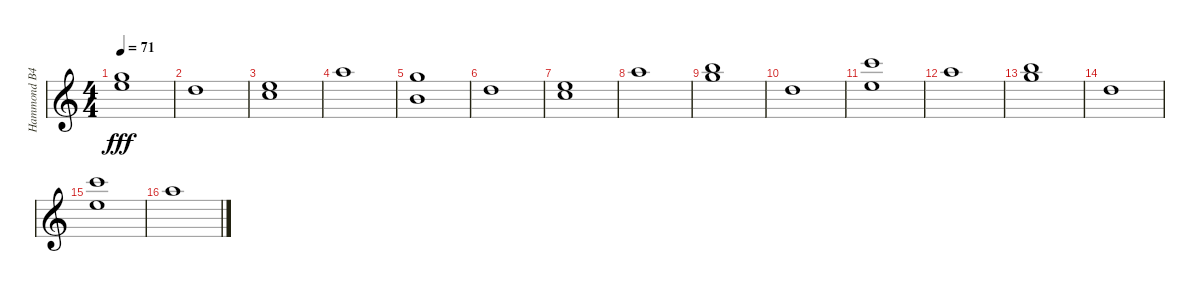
\track ("Hammond B4" "Hammond B4") {instrument drawbarorgan}
\staff {score}
\tuning (E4 B3 G3 D3 A2 E2) {hide}
\ts (4 4)
\tempo 71
\clef g2
\ks c
(15.1 17.2).1{dy fff} |
15.2.1 |
(17.2 17.3).1 |
17.1.1 |
(15.1 16.3).1 |
15.2.1 |
(17.2 17.3).1 |
17.1.1 |
(19.1 20.2).1 |
19.3.1 |
(20.1 21.3).1 |
22.2.1 |
(24.2 24.3).1 |
24.4.1 |
(20.1 21.3).1 |
22.2.1
